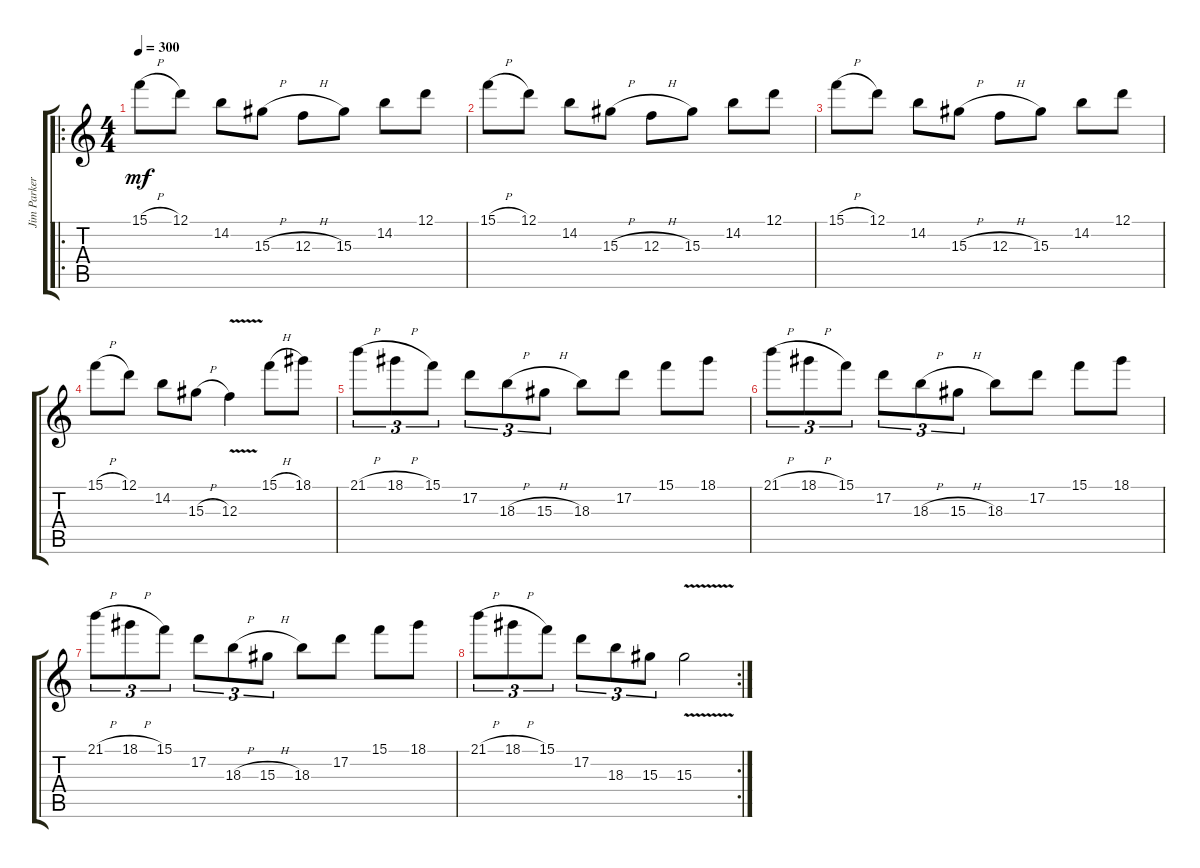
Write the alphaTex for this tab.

\track ("Jim Parker" "Jim Parker") {instrument distortionguitar}
\staff {score tabs}
\tuning (D4 A3 F3 C3 G2 D2) {hide}
\ro
\ts (4 4)
\tempo 300
\clef g2
\ks c
15.1{h}.8{dy mf instrument distortionguitar} 12.1.8 14.2.8 15.3{h}.8 12.3{h}.8 15.3.8 14.2.8 12.1.8 |
15.1{h}.8 12.1.8 14.2.8 15.3{h}.8 12.3{h}.8 15.3.8 14.2.8 12.1.8 |
15.1{h}.8 12.1.8 14.2.8 15.3{h}.8 12.3{h}.8 15.3.8 14.2.8 12.1.8 |
15.1{h}.8 12.1.8 14.2.8 15.3{h}.8 12.3{v}.4 15.1{h}.8 18.1.8 |
21.1{h}.8{tu (3 2)} 18.1{h}.8{tu (3 2)} 15.1.8{tu (3 2)} 17.2.8{tu (3 2)} 18.3{h}.8{tu (3 2)} 15.3{h}.8{tu (3 2)} 18.3.8 17.2.8 15.1.8 18.1.8 |
21.1{h}.8{tu (3 2)} 18.1{h}.8{tu (3 2)} 15.1.8{tu (3 2)} 17.2.8{tu (3 2)} 18.3{h}.8{tu (3 2)} 15.3{h}.8{tu (3 2)} 18.3.8 17.2.8 15.1.8 18.1.8 |
21.1{h}.8{tu (3 2)} 18.1{h}.8{tu (3 2)} 15.1.8{tu (3 2)} 17.2.8{tu (3 2)} 18.3{h}.8{tu (3 2)} 15.3{h}.8{tu (3 2)} 18.3.8 17.2.8 15.1.8 18.1.8 |
\rc 2
21.1{h}.8{tu (3 2)} 18.1{h}.8{tu (3 2)} 15.1.8{tu (3 2)} 17.2.8{tu (3 2)} 18.3.8{tu (3 2)} 15.3.8{tu (3 2)} 15.3{v}.2
